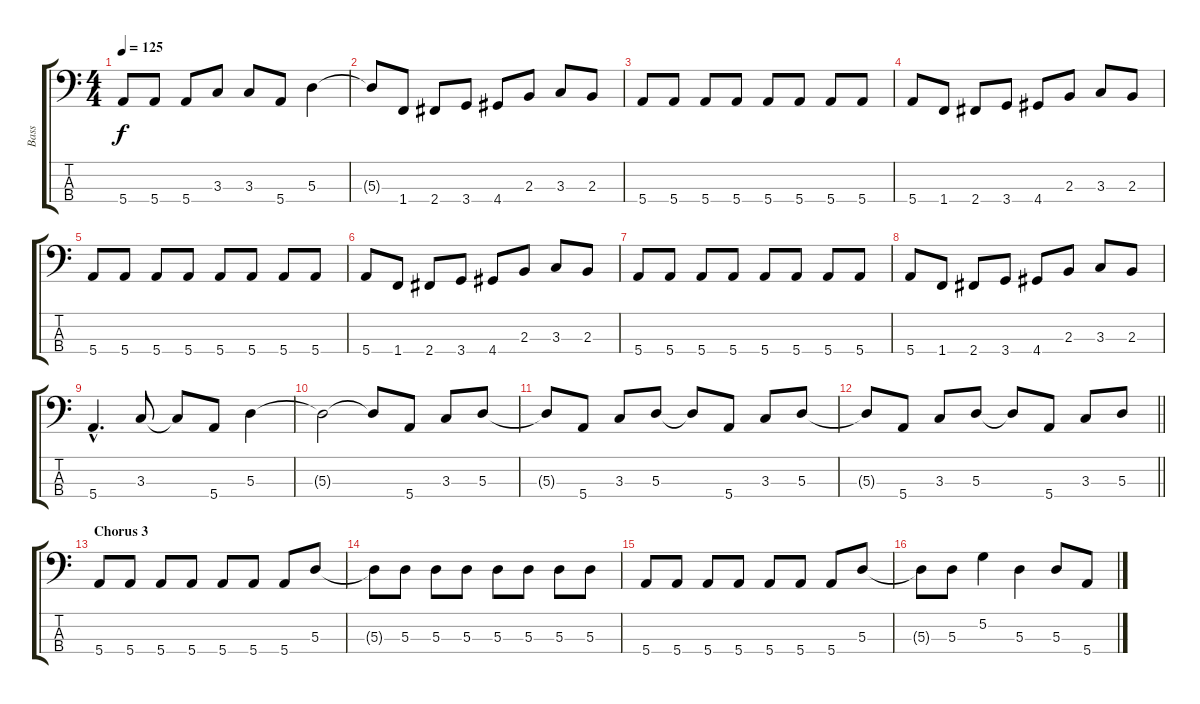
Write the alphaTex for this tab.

\track ("Bass" "Bass") {instrument electricbassfinger}
\staff {score tabs}
\tuning (G2 D2 A1 E1) {hide}
\ts (4 4)
\tempo 125
\clef f4
\ks c
5.4.8{dy f} 5.4.8 5.4.8 3.3.8 3.3.8 5.4.8 5.3.4 |
5.3{t}.8 1.4.8 2.4.8 3.4.8 4.4.8 2.3.8 3.3.8 2.3.8 |
5.4.8 5.4.8 5.4.8 5.4.8 5.4.8 5.4.8 5.4.8 5.4.8 |
5.4.8 1.4.8 2.4.8 3.4.8 4.4.8 2.3.8 3.3.8 2.3.8 |
5.4.8 5.4.8 5.4.8 5.4.8 5.4.8 5.4.8 5.4.8 5.4.8 |
5.4.8 1.4.8 2.4.8 3.4.8 4.4.8 2.3.8 3.3.8 2.3.8 |
5.4.8 5.4.8 5.4.8 5.4.8 5.4.8 5.4.8 5.4.8 5.4.8 |
5.4.8 1.4.8 2.4.8 3.4.8 4.4.8 2.3.8 3.3.8 2.3.8 |
5.4{hac}.4{d} 3.3.8 3.3{t}.8 5.4.8 5.3.4 |
5.3{t}.2 5.3{t}.8 5.4.8 3.3.8 5.3.8 |
5.3{t}.8 5.4.8 3.3.8 5.3.8 5.3{t}.8 5.4.8 3.3.8 5.3.8 |
\barLineRight lightlight
5.3{t}.8 5.4.8 3.3.8 5.3.8 5.3{t}.8 5.4.8 3.3.8 5.3.8 |
\section ("" "Chorus 3")
5.4.8 5.4.8 5.4.8 5.4.8 5.4.8 5.4.8 5.4.8 5.3.8 |
5.3{t}.8 5.3.8 5.3.8 5.3.8 5.3.8 5.3.8 5.3.8 5.3.8 |
5.4.8 5.4.8 5.4.8 5.4.8 5.4.8 5.4.8 5.4.8 5.3.8 |
5.3{t}.8 5.3.8 5.2.4 5.3.4 5.3.8 5.4.8
